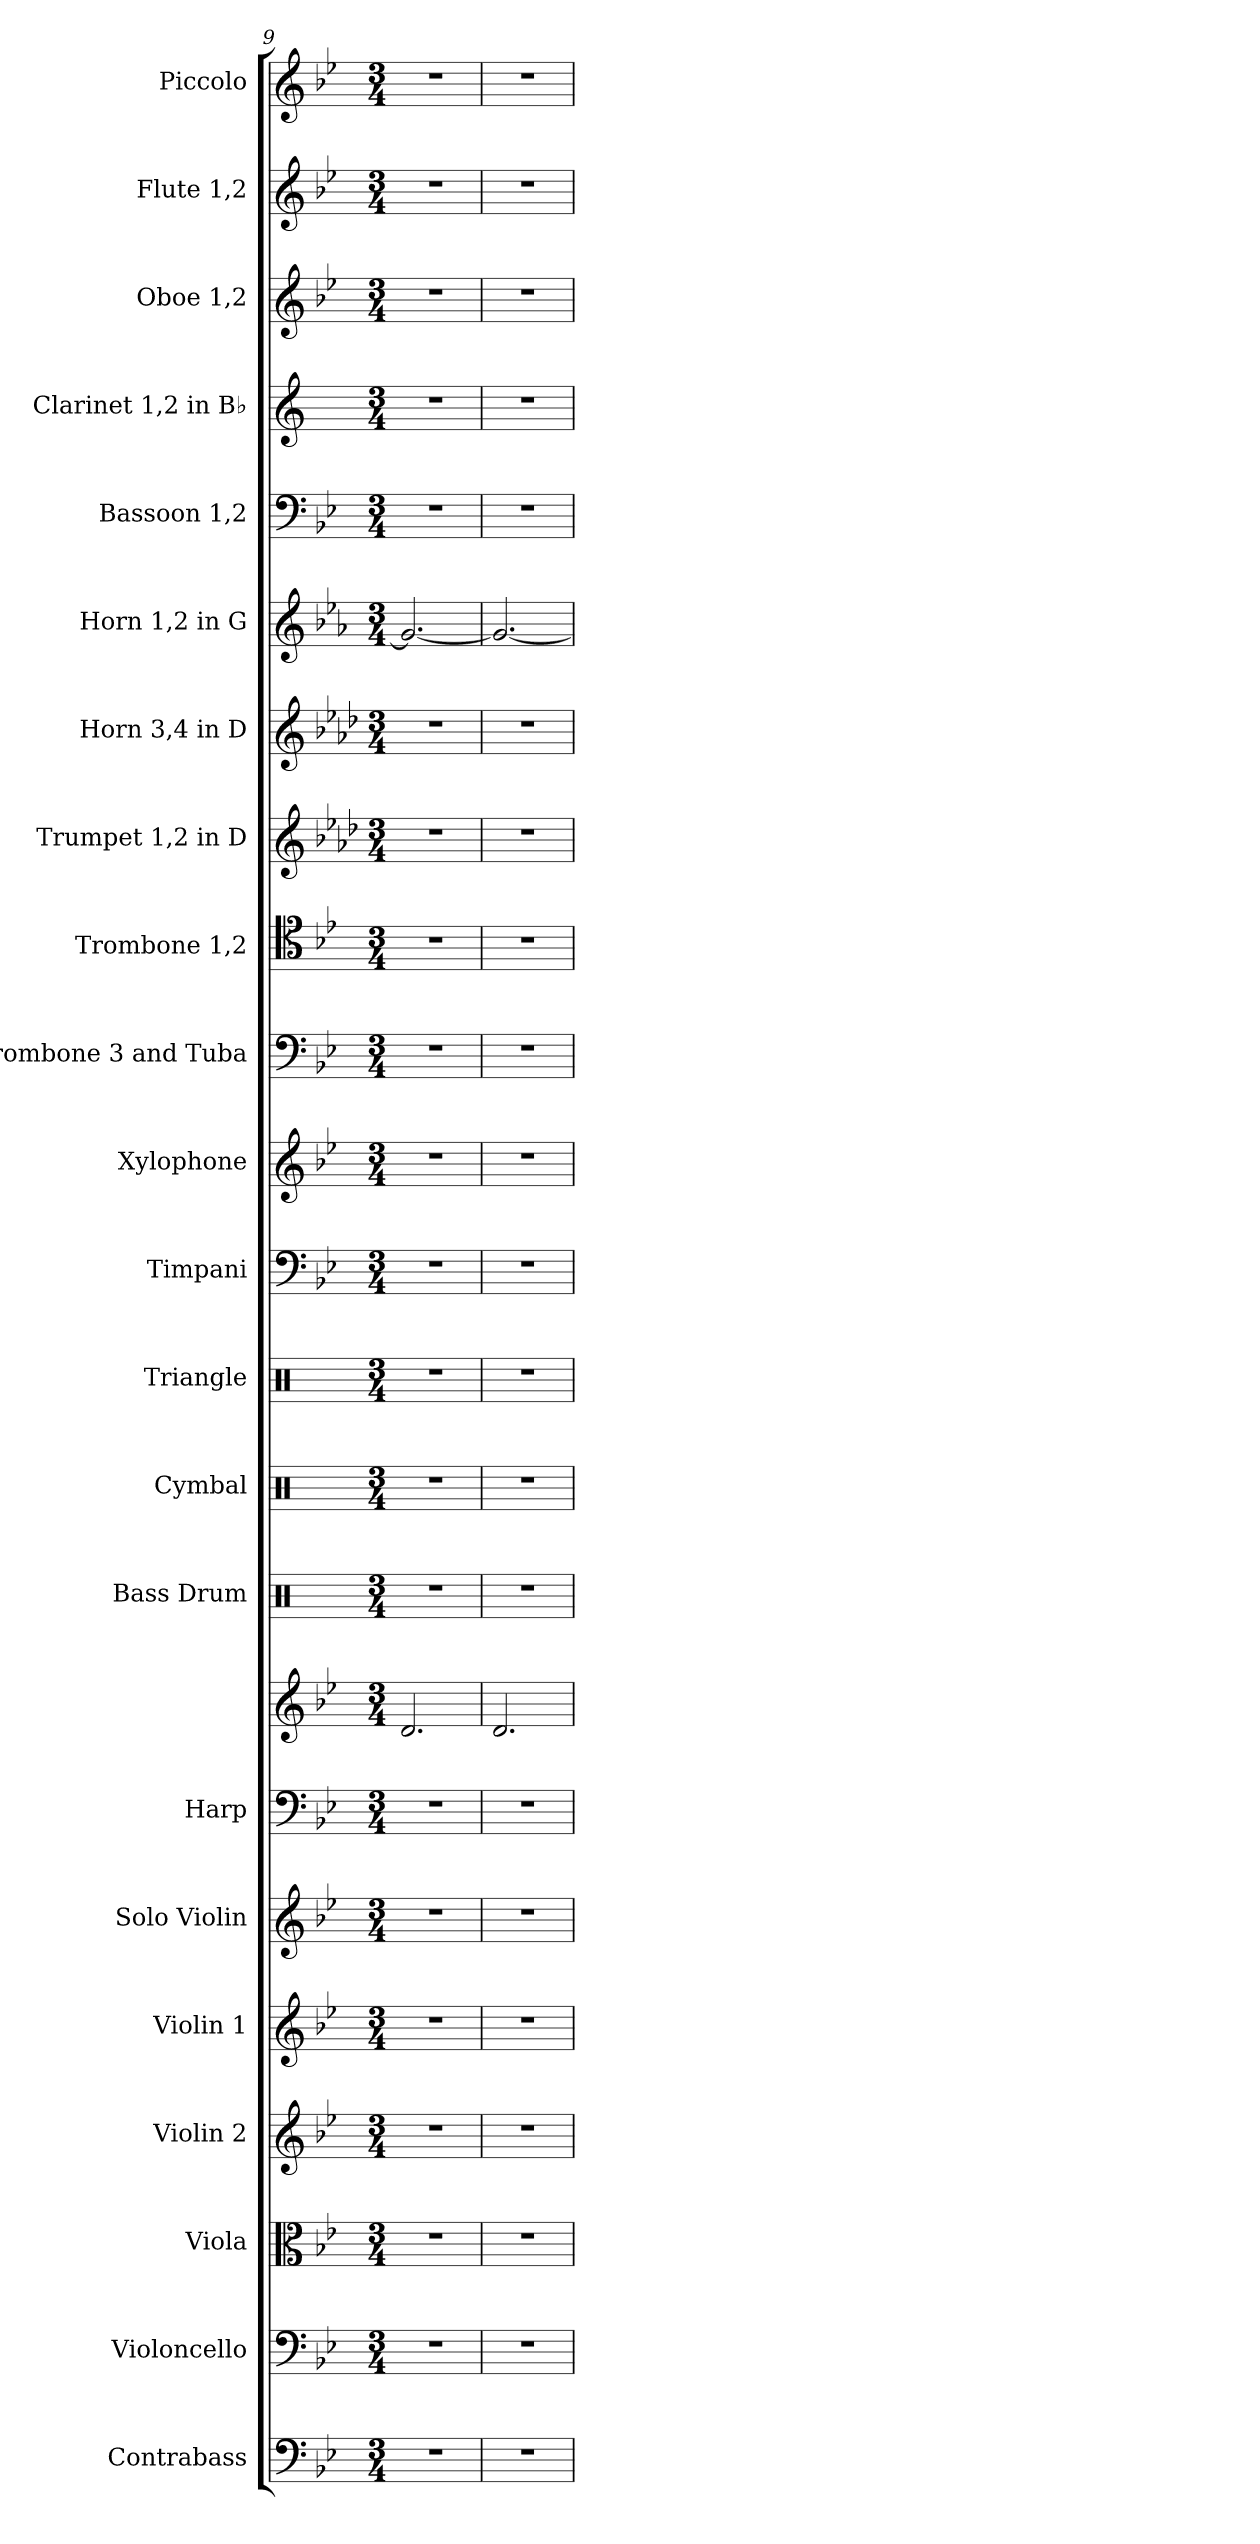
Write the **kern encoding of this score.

**kern	**kern	**kern	**kern	**kern	**kern	**kern	**kern	**kern	**kern	**kern	**kern	**kern	**kern	**kern	**kern	**kern	**kern	**kern	**kern	**kern	**kern	**kern
*part22	*part21	*part20	*part19	*part18	*part17	*part16	*part16	*part15	*part14	*part13	*part12	*part11	*part10	*part9	*part8	*part7	*part6	*part5	*part4	*part3	*part2	*part1
*staff23	*staff22	*staff21	*staff20	*staff19	*staff18	*staff17	*staff16	*staff15	*staff14	*staff13	*staff12	*staff11	*staff10	*staff9	*staff8	*staff7	*staff6	*staff5	*staff4	*staff3	*staff2	*staff1
*I"Contrabass	*I"Violoncello	*I"Viola	*I"Violin 2	*I"Violin 1	*I"Solo Violin	*I"Harp	*	*I"Bass Drum	*I"Cymbal	*I"Triangle	*I"Timpani	*I"Xylophone	*I"Trombone 3 and Tuba	*I"Trombone 1,2	*I"Trumpet 1,2 in D	*I"Horn 3,4 in D	*I"Horn 1,2 in G	*I"Bassoon 1,2	*I"Clarinet 1,2 in B♭	*I"Oboe 1,2	*I"Flute 1,2	*I"Piccolo
*I'Cb.	*I'Vc.	*I'Vla.	*I'Vln. 2	*I'Vln. 1	*I'Solo Vln.	*I'Hrp.	*	*I'B.D	*I'Cym.	*I'Trgl.	*I'Timp.	*I'Xyl.	*I'Tbn. 3 and Tba.	*I'Tbn. 1,2	*I'Tpt. 1,2 in D	*I'Hn. 3,4 in D	*I'Hn. 1,2 in G	*I'Bsn. 1,2	*I'Cl. 1,2 in B♭	*I'Ob. 1,2	*I'Fl. 1,2	*I'Picc.
*clefF4	*clefF4	*clefC3	*clefG2	*clefG2	*clefG2	*clefF4	*clefG2	*clefX	*clefX	*clefX	*clefF4	*clefG2	*clefF4	*clefC4	*clefG2	*clefG2	*clefG2	*clefF4	*clefG2	*clefG2	*clefG2	*clefG2
*ITrd7c12	*	*	*	*	*	*	*	*	*	*	*	*ITrd-7c-12	*	*	*ITrd-1c-2	*ITrd6c10	*ITrd3c5	*	*ITrd1c2	*	*	*ITrd-7c-12
*k[b-e-]	*k[b-e-]	*k[b-e-]	*k[b-e-]	*k[b-e-]	*k[b-e-]	*k[b-e-]	*k[b-e-]	*k[]	*k[]	*k[]	*k[b-e-]	*k[b-e-]	*k[b-e-]	*k[b-e-]	*k[b-e-]	*k[b-e-]	*k[b-e-]	*k[b-e-]	*k[b-e-]	*k[b-e-]	*k[b-e-]	*k[b-e-]
*M3/4	*M3/4	*M3/4	*M3/4	*M3/4	*M3/4	*M3/4	*M3/4	*M3/4	*M3/4	*M3/4	*M3/4	*M3/4	*M3/4	*M3/4	*M3/4	*M3/4	*M3/4	*M3/4	*M3/4	*M3/4	*M3/4	*M3/4
=9	=9	=9	=9	=9	=9	=9	=9	=9	=9	=9	=9	=9	=9	=9	=9	=9	=9	=9	=9	=9	=9	=9
2.r	2.r	2.r	2.r	2.r	2.r	2.r	2.d/	2.r	2.r	2.r	2.r	2.r	2.r	2.r	2.r	2.r	2.d/_	2.r	2.r	2.r	2.r	2.r
=10	=10	=10	=10	=10	=10	=10	=10	=10	=10	=10	=10	=10	=10	=10	=10	=10	=10	=10	=10	=10	=10	=10
2.r	2.r	2.r	2.r	2.r	2.r	2.r	2.d/	2.r	2.r	2.r	2.r	2.r	2.r	2.r	2.r	2.r	2.d/_	2.r	2.r	2.r	2.r	2.r
=	=	=	=	=	=	=	=	=	=	=	=	=	=	=	=	=	=	=	=	=	=	=
*-	*-	*-	*-	*-	*-	*-	*-	*-	*-	*-	*-	*-	*-	*-	*-	*-	*-	*-	*-	*-	*-	*-
